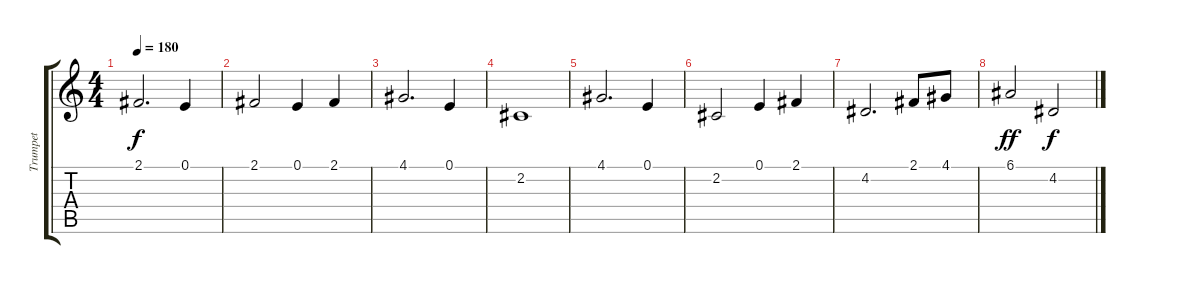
\track ("Trumpet" "Trumpet") {instrument trumpet}
\staff {score tabs}
\tuning (E4 B3 G3 D3 A2 E2) {hide}
\ts (4 4)
\tempo 180
\clef g2
\ks c
2.1.2{d dy f} 0.1.4 |
2.1.2 0.1.4 2.1.4 |
4.1.2{d} 0.1.4 |
2.2.1 |
4.1.2{d} 0.1.4 |
2.2.2 0.1.4 2.1.4 |
4.2.2{d} 2.1.8 4.1.8 |
6.1.2{dy ff} 4.2.2{dy f}
